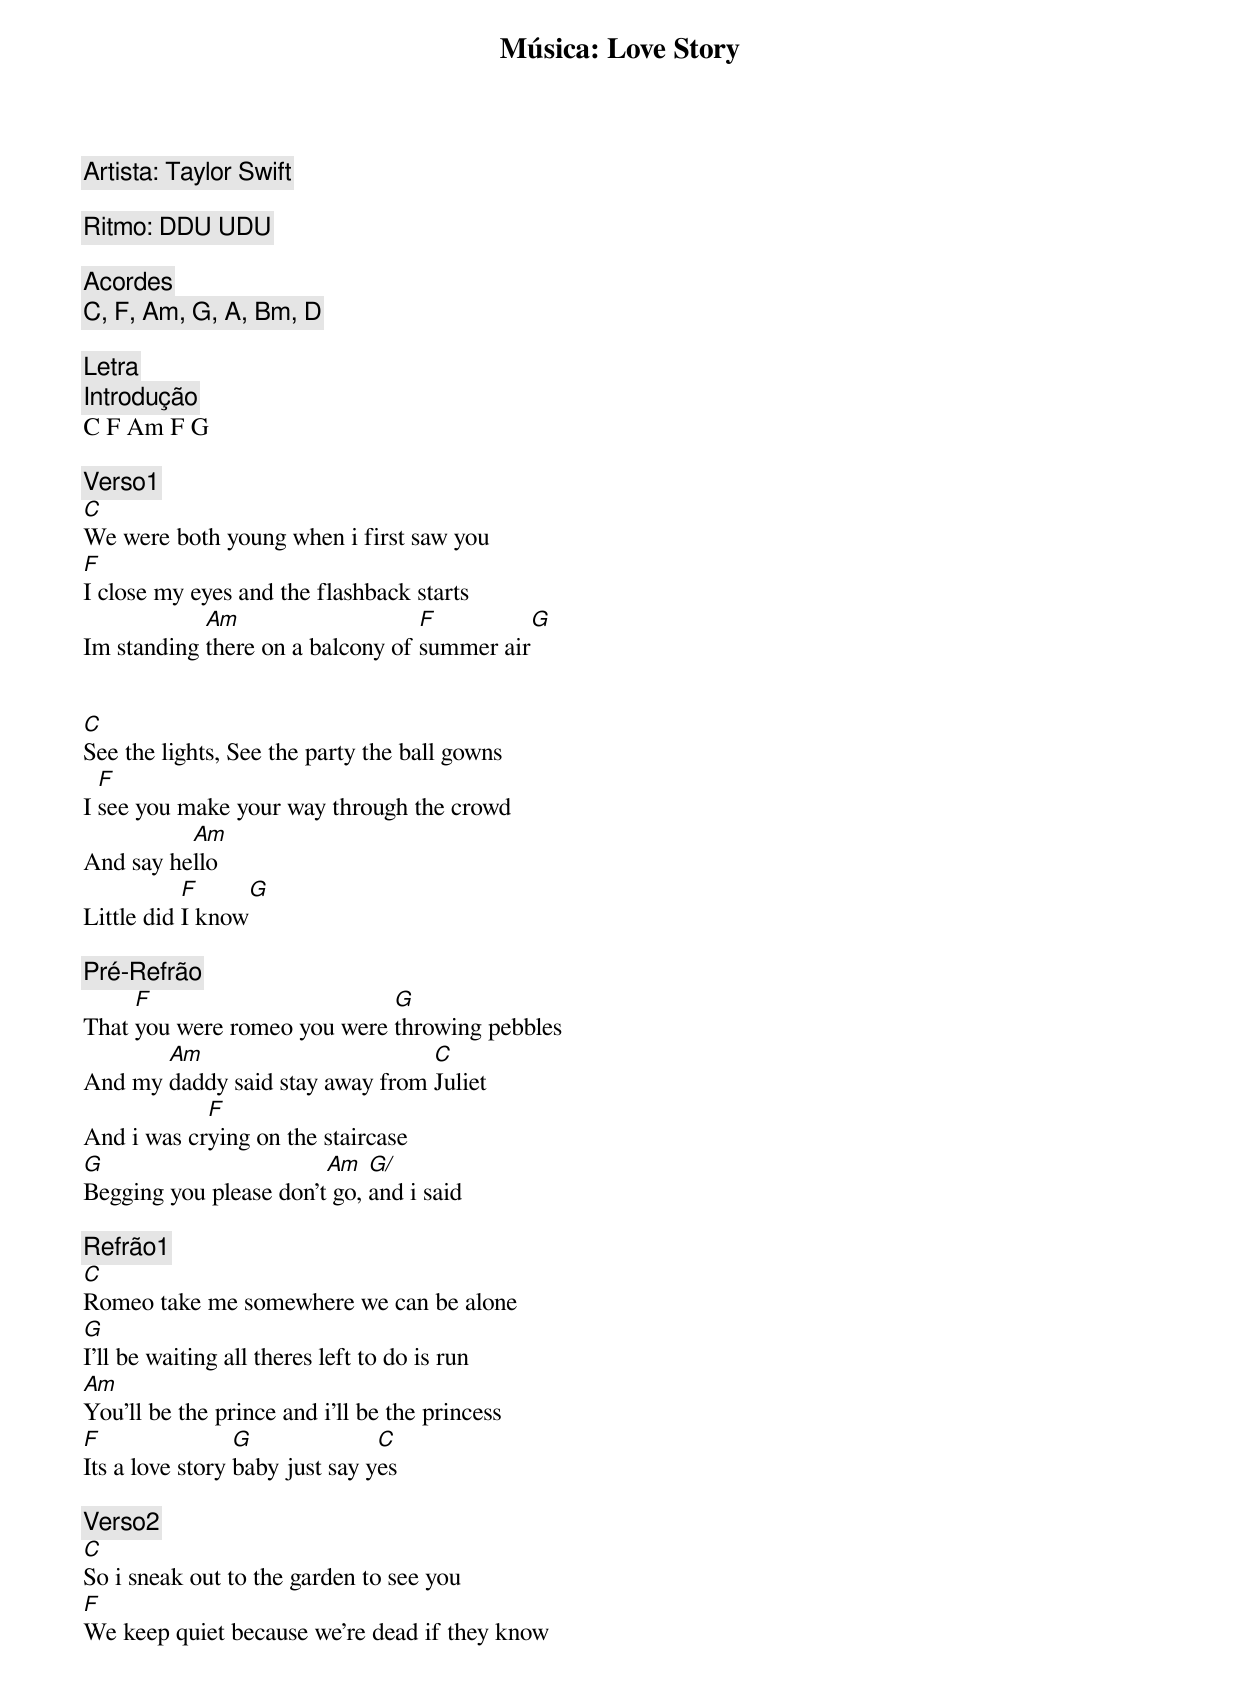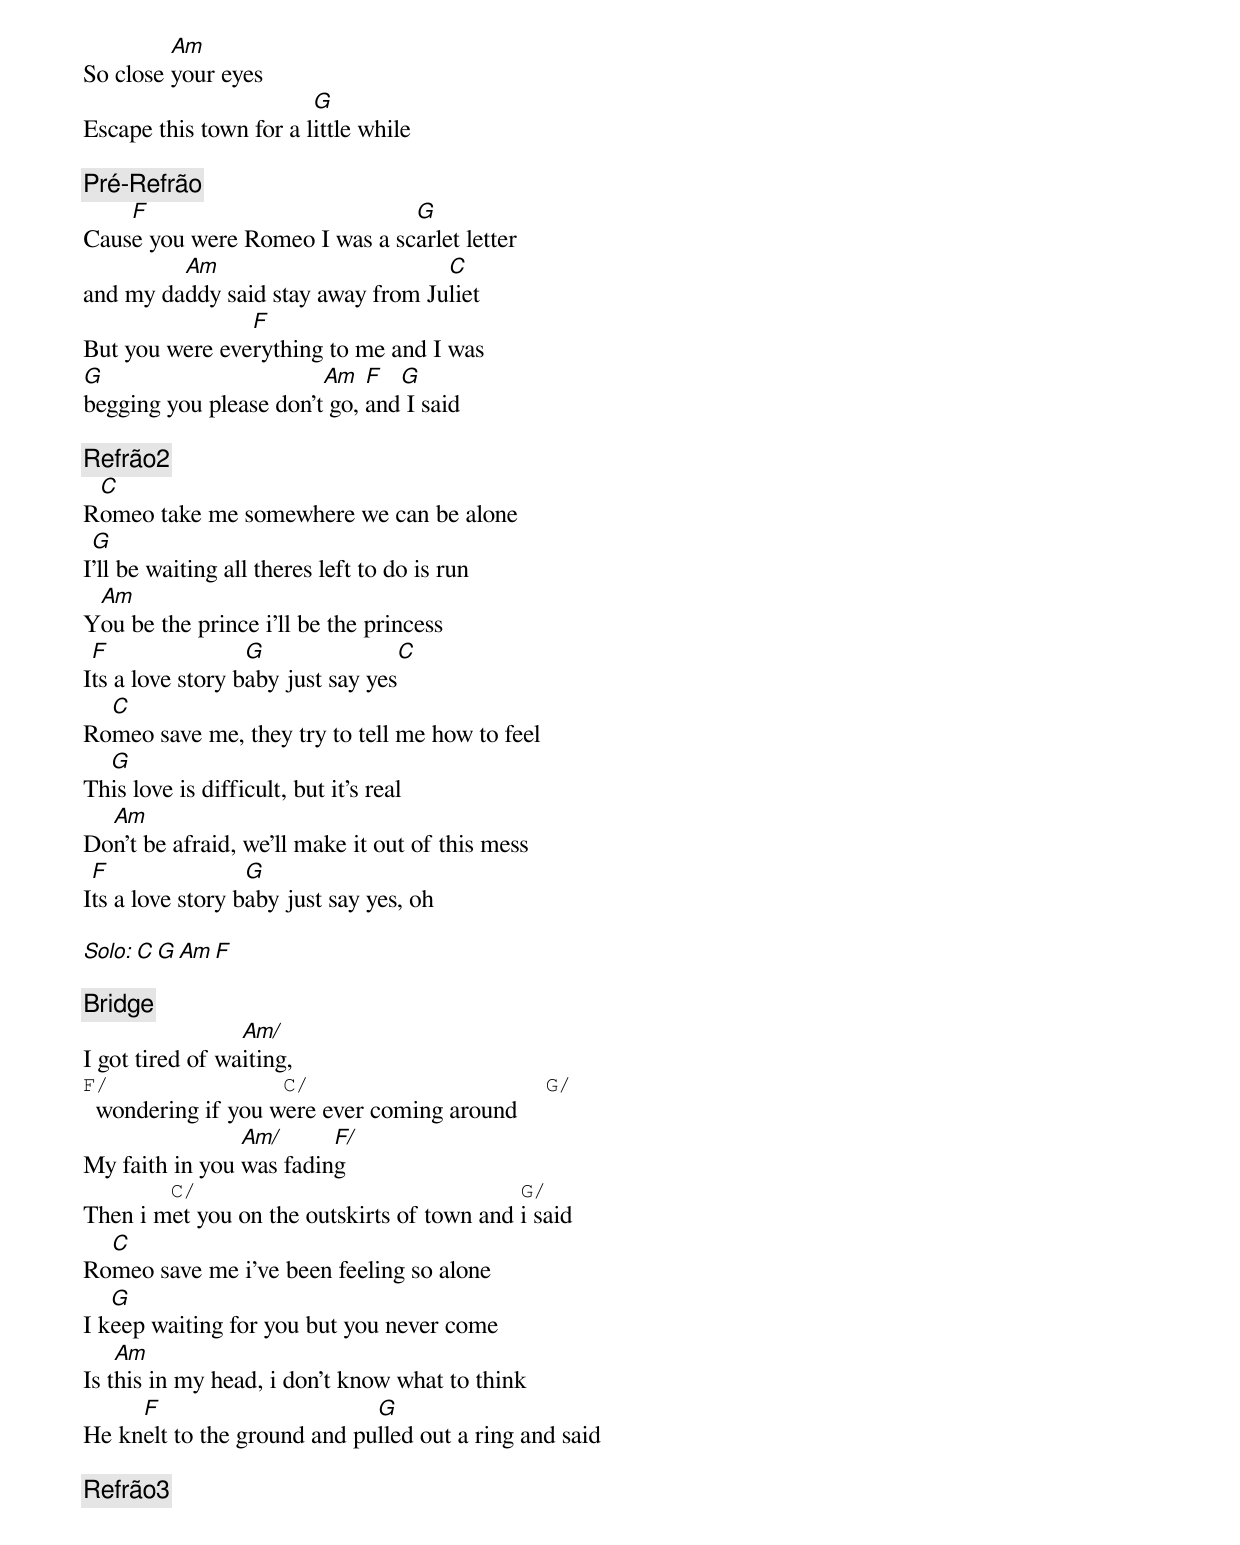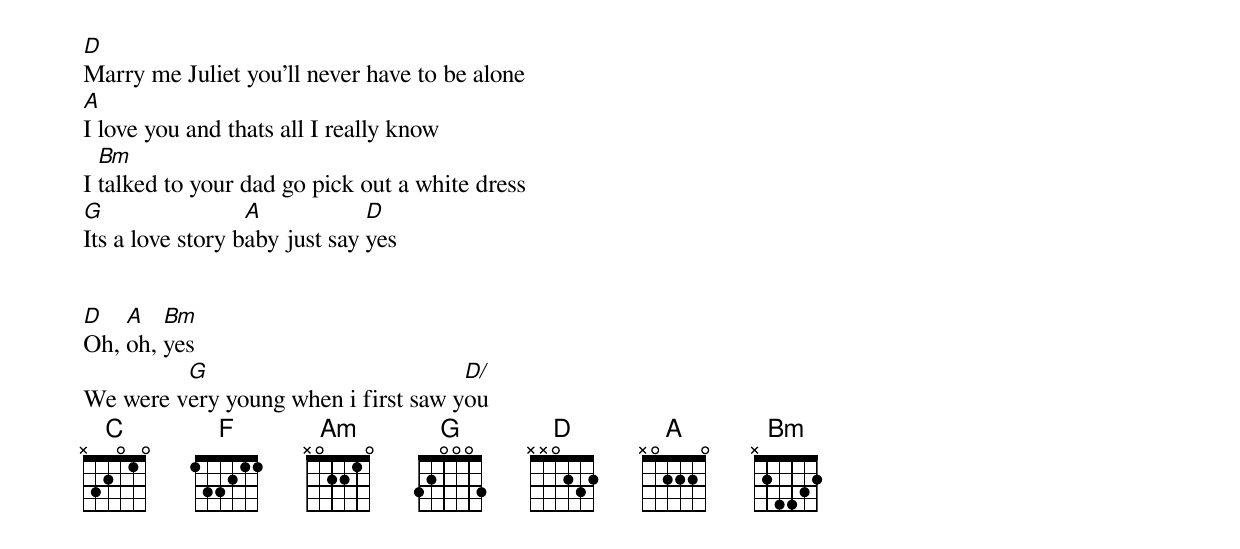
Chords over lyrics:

Música: Love Story

Artista: Taylor Swift

Ritmo: DDU UDU

[Acordes]
C, F, Am, G, A, Bm, D

[Letra]
[Introdução]
C F Am F G

[Verso1]
C
We were both young when i first saw you
F
I close my eyes and the flashback starts
            Am                    F          G
Im standing there on a balcony of summer air


C
See the lights, See the party the ball gowns
  F
I see you make your way through the crowd
          Am
And say hello
           F     G
Little did I know

[Pré-Refrão]
     F                       G
That you were romeo you were throwing pebbles
       Am                        C
And my daddy said stay away from Juliet
            F
And i was crying on the staircase
G                       Am   G/
Begging you please don't go, and i said

[Refrão1]
C
Romeo take me somewhere we can be alone
G
I'll be waiting all theres left to do is run
Am
You'll be the prince and i'll be the princess
F                G              C
Its a love story baby just say yes

[Verso2]
C
So i sneak out to the garden to see you
F
We keep quiet because we're dead if they know
         Am
So close your eyes
                        G
Escape this town for a little while

[Pré-Refrão]
    F                          G
Cause you were Romeo I was a scarlet letter
         Am                        C
and my daddy said stay away from Juliet
                F
But you were everything to me and I was
G                       Am   F  G
begging you please don't go, and I said

[Refrão2]
 C
Romeo take me somewhere we can be alone
 G
I'll be waiting all theres left to do is run
 Am
You be the prince i'll be the princess
 F                G                 C
Its a love story baby just say yes
  C
Romeo save me, they try to tell me how to feel
  G
This love is difficult, but it's real
  Am
Don’t be afraid, we'll make it out of this mess
 F                G
Its a love story baby just say yes, oh

Solo: C  G  Am  F

[Bridge]
                 Am/
I got tired of waiting,
F/              C/                   G/
  wondering if you were ever coming around
                Am/      F/
My faith in you was fading
       C/                          G/
Then i met you on the outskirts of town and i said
  C
Romeo save me i've been feeling so alone
   G
I keep waiting for you but you never come
    Am
Is this in my head, i don't know what to think
     F                       G
He knelt to the ground and pulled out a ring and said

[Refrão3]
D
Marry me Juliet you'll never have to be alone
A
I love you and thats all I really know
  Bm
I talked to your dad go pick out a white dress
G                 A            D
Its a love story baby just say yes


D   A   Bm
Oh, oh, yes
         G                           D/
We were very young when i first saw you
